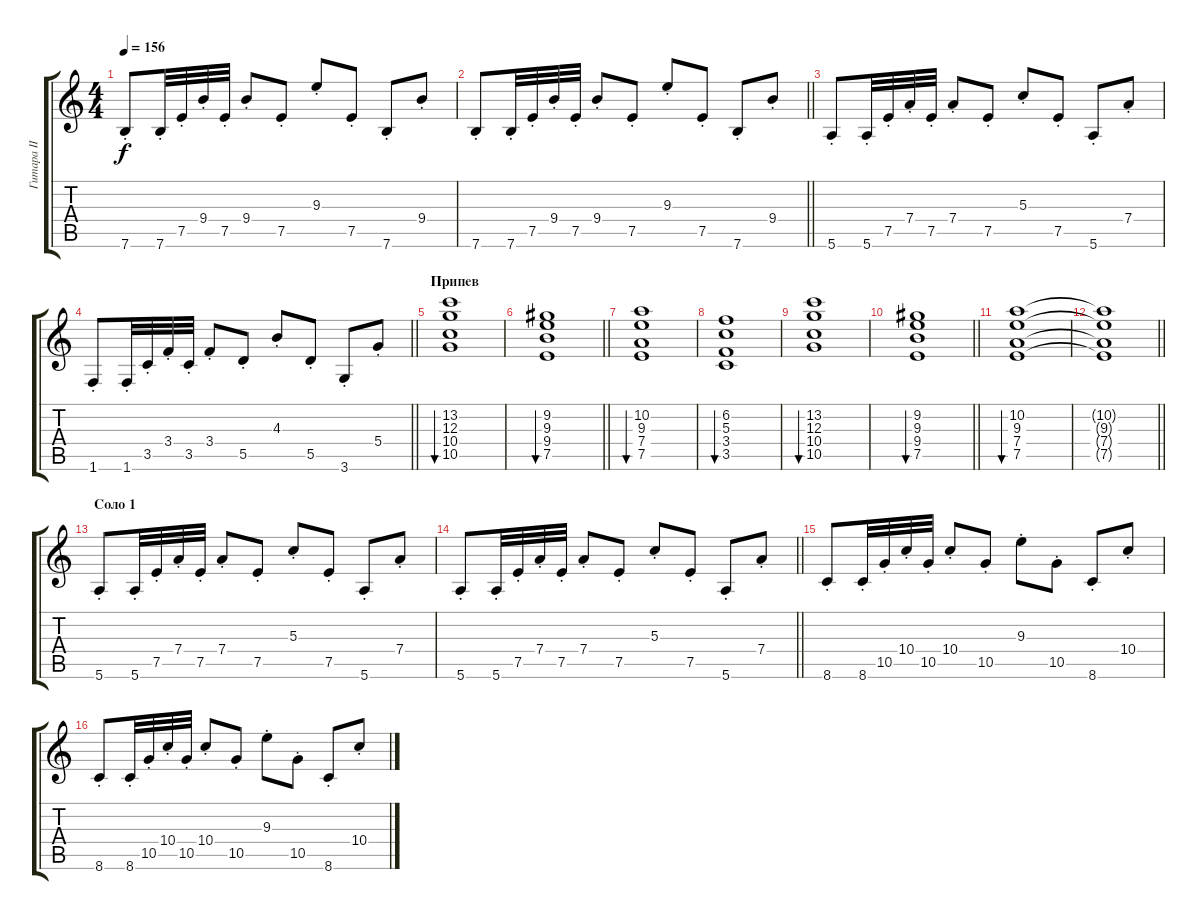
\track ("Гитара II" "Гитара II") {instrument electricguitarclean}
\staff {score tabs}
\tuning (E4 B3 G3 D3 A2 E2) {hide}
\ts (4 4)
\tempo 156
\clef g2
\ks c
7.6{st}.8{dy f} 7.6{st}.32 7.5{st}.32 9.4{st}.32 7.5{st}.32 9.4{st}.8 7.5{st}.8 9.3{st}.8 7.5{st}.8 7.6{st}.8 9.4{st}.8 |
\barLineRight lightlight
7.6{st}.8 7.6{st}.32 7.5{st}.32 9.4{st}.32 7.5{st}.32 9.4{st}.8 7.5{st}.8 9.3{st}.8 7.5{st}.8 7.6{st}.8 9.4{st}.8 |
5.6{st}.8 5.6{st}.32 7.5{st}.32 7.4{st}.32 7.5{st}.32 7.4{st}.8 7.5{st}.8 5.3{st}.8 7.5{st}.8 5.6{st}.8 7.4{st}.8 |
\barLineRight lightlight
1.6{st}.8 1.6{st}.32 3.5{st}.32 3.4{st}.32 3.5{st}.32 3.4{st}.8 5.5{st}.8 4.3{st}.8 5.5{st}.8 3.6{st}.8 5.4{st}.8 |
\section ("" "Припев")
(13.2 12.3 10.4 10.5).1{bu 60} |
\barLineRight lightlight
(9.2 9.3 9.4 7.5).1{bu 60} |
(10.2 9.3 7.4 7.5).1{bu 60} |
(6.2 5.3 3.4 3.5).1{bu 60} |
(13.2 12.3 10.4 10.5).1{bu 60} |
\barLineRight lightlight
(9.2 9.3 9.4 7.5).1{bu 60} |
(10.2 9.3 7.4 7.5).1{bu 60} |
\barLineRight lightlight
(10.2{t} 9.3{t} 7.4{t} 7.5{t}).1 |
\section ("" "Соло 1")
5.6{st}.8 5.6{st}.32 7.5{st}.32 7.4{st}.32 7.5{st}.32 7.4{st}.8 7.5{st}.8 5.3{st}.8 7.5{st}.8 5.6{st}.8 7.4{st}.8 |
\barLineRight lightlight
5.6{st}.8 5.6{st}.32 7.5{st}.32 7.4{st}.32 7.5{st}.32 7.4{st}.8 7.5{st}.8 5.3{st}.8 7.5{st}.8 5.6{st}.8 7.4{st}.8 |
8.6{st}.8 8.6{st}.32 10.5{st}.32 10.4{st}.32 10.5{st}.32 10.4{st}.8 10.5{st}.8 9.3{st}.8 10.5{st}.8 8.6{st}.8 10.4{st}.8 |
8.6{st}.8 8.6{st}.32 10.5{st}.32 10.4{st}.32 10.5{st}.32 10.4{st}.8 10.5{st}.8 9.3{st}.8 10.5{st}.8 8.6{st}.8 10.4{st}.8
